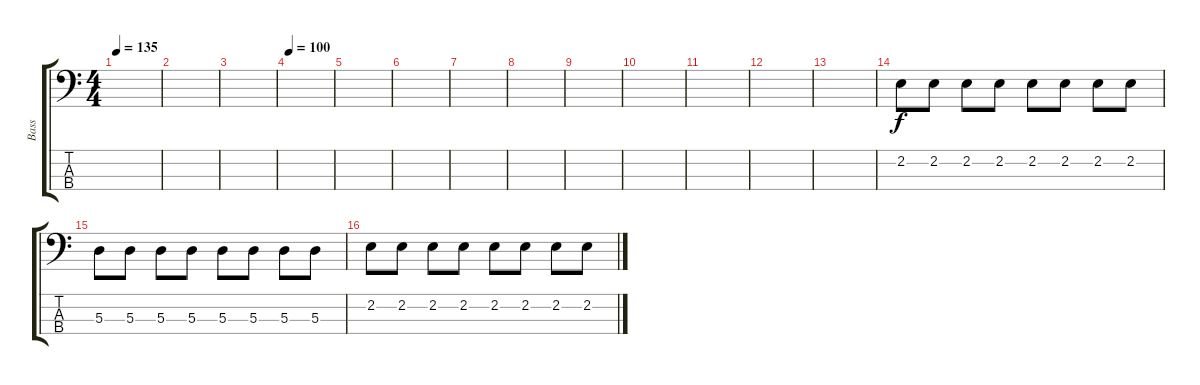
\track ("Bass" "Bass") {instrument electricbassfinger}
\staff {score tabs}
\tuning (G2 D2 A1 E1) {hide}
\ts (4 4)
\tempo 135
\clef f4
\ks c
|
|
|
\tempo 100
|
|
|
|
|
|
|
|
|
|
2.2.8 2.2.8 2.2.8 2.2.8 2.2.8 2.2.8 2.2.8 2.2.8 |
5.3.8 5.3.8 5.3.8 5.3.8 5.3.8 5.3.8 5.3.8 5.3.8 |
2.2.8 2.2.8 2.2.8 2.2.8 2.2.8 2.2.8 2.2.8 2.2.8
